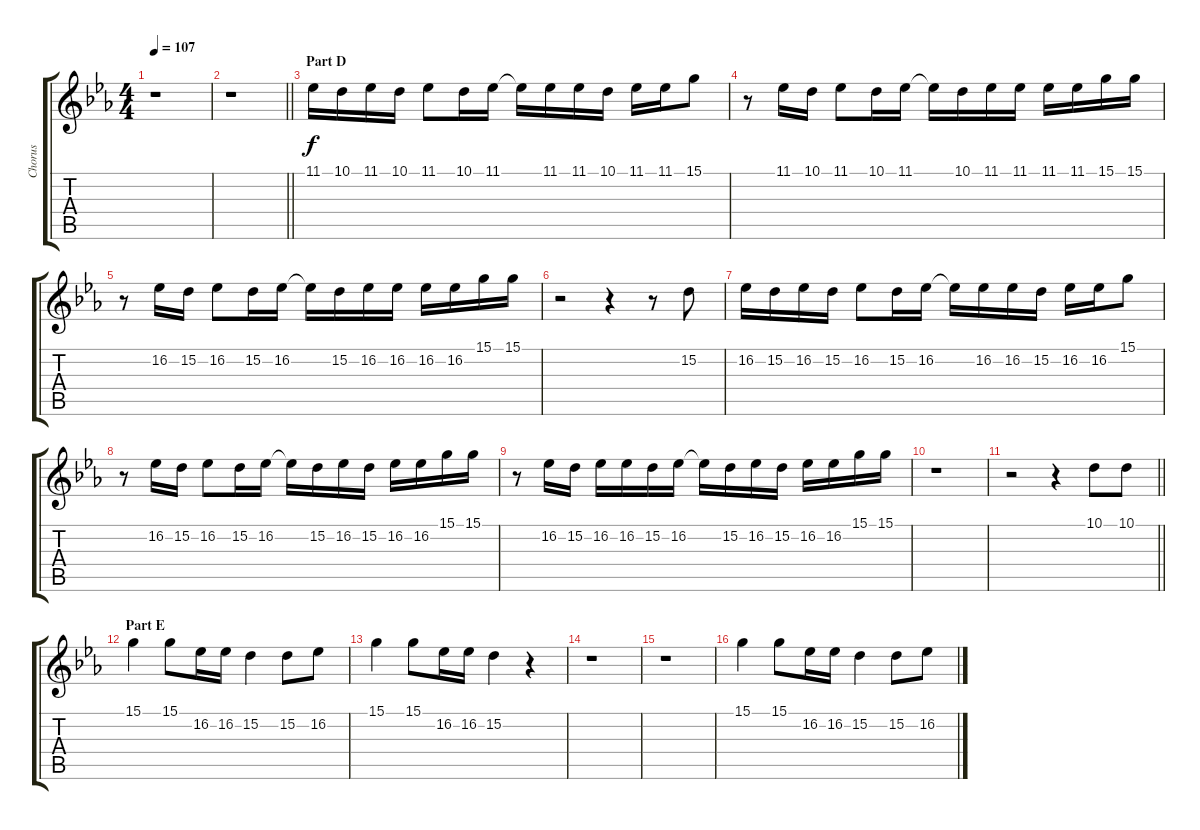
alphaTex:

\track ("Chorus" "Chorus") {instrument trumpet}
\staff {score tabs}
\tuning (E4 B3 G3 D3 A2 E2) {hide}
\ts (4 4)
\tempo 107
\clef g2
\ks eb
r.1{dy f} |
\barLineRight lightlight
r.1 |
\section ("" "Part D")
11.1.16 10.1.16 11.1.16 10.1.16 11.1.8 10.1.16 11.1.16 11.1{t}.16 11.1.16 11.1.16 10.1.16 11.1.16 11.1.16 15.1.8 |
r.8 11.1.16 10.1.16 11.1.8 10.1.16 11.1.16 11.1{t}.16 10.1.16 11.1.16 11.1.16 11.1.16 11.1.16 15.1.16 15.1.16 |
r.8 16.2.16 15.2.16 16.2.8 15.2.16 16.2.16 16.2{t}.16 15.2.16 16.2.16 16.2.16 16.2.16 16.2.16 15.1.16 15.1.16 |
r.2 r.4 r.8 15.2.8 |
16.2.16 15.2.16 16.2.16 15.2.16 16.2.8 15.2.16 16.2.16 16.2{t}.16 16.2.16 16.2.16 15.2.16 16.2.16 16.2.16 15.1.8 |
r.8 16.2.16 15.2.16 16.2.8 15.2.16 16.2.16 16.2{t}.16 15.2.16 16.2.16 15.2.16 16.2.16 16.2.16 15.1.16 15.1.16 |
r.8 16.2.16 15.2.16 16.2.16 16.2.16 15.2.16 16.2.16 16.2{t}.16 15.2.16 16.2.16 15.2.16 16.2.16 16.2.16 15.1.16 15.1.16 |
r.1 |
\barLineRight lightlight
r.2 r.4 10.1.8 10.1.8 |
\section ("" "Part E")
15.1.4 15.1.8 16.2.16 16.2.16 15.2.4 15.2.8 16.2.8 |
15.1.4 15.1.8 16.2.16 16.2.16 15.2.4 r.4 |
r.1 |
r.1 |
15.1.4 15.1.8 16.2.16 16.2.16 15.2.4 15.2.8 16.2.8
